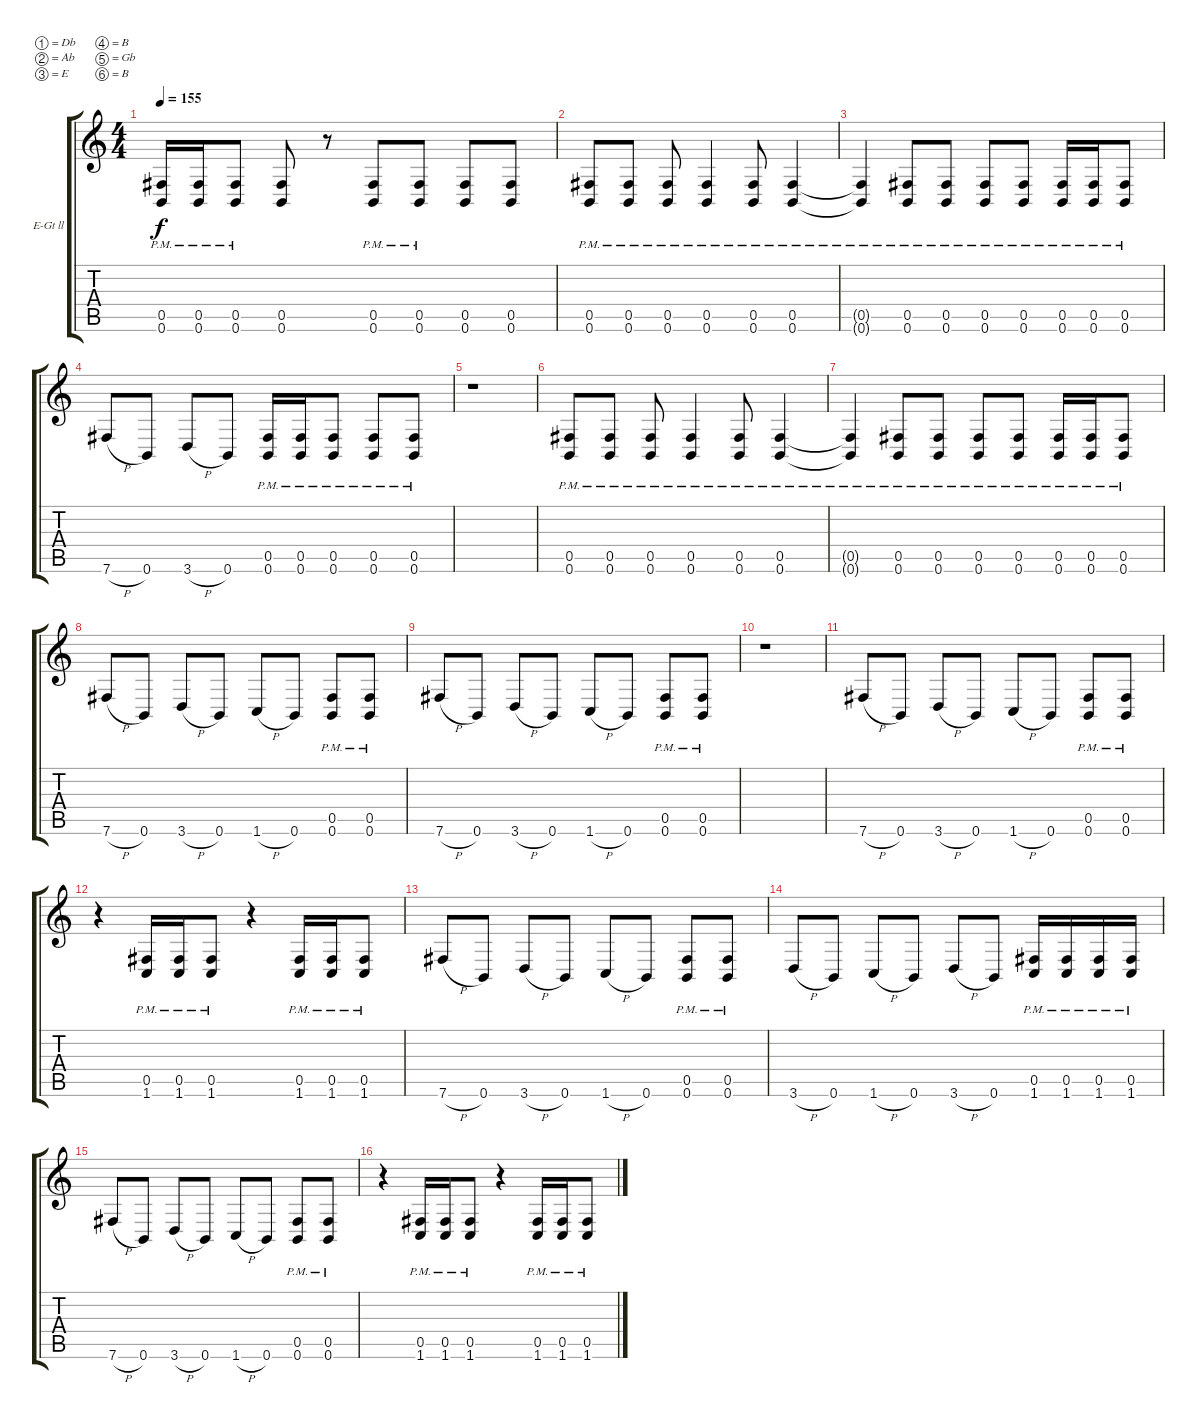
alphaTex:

\defaultSystemsLayout 4
\bracketExtendMode groupsimilarinstruments
\firstSystemTrackNameOrientation horizontal
\otherSystemsTrackNameOrientation horizontal
\track ("Guitar ll" "E-Gt ll") {instrument overdrivenguitar}
\staff {score tabs}
\tuning (Db4 Ab3 E3 B2 Gb2 B1)
\ts (4 4)
\tempo 155
\clef g2
\scale
1.03909
\ks c
(0.6{pm} 0.5{pm}).16{dy f} (0.6{pm} 0.5{pm}).16 (0.6{pm} 0.5{pm}).8 (0.6 0.5).8 r.8 (0.5{pm} 0.6{pm}).8 (0.6{pm} 0.5{pm}).8 (0.6 0.5).8 (0.6 0.5).8 |
\scale
0.960908 (0.6{pm} 0.5{pm}).8 (0.5{pm} 0.6{pm}).8 (0.5{pm} 0.6{pm}).8 (0.5{pm} 0.6{pm}).4 (0.6{pm} 0.5{pm}).8 (0.6{pm} 0.5{pm}).4 |
\scale
1.03909 (0.5{pm t} 0.6{pm t}).4 (0.6{pm} 0.5{pm}).8 (0.5{pm} 0.6{pm}).8 (0.5{pm} 0.6{pm}).8 (0.5{pm} 0.6{pm}).8 (0.6{pm} 0.5{pm}).16 (0.5{pm} 0.6{pm}).16 (0.6{pm} 0.5{pm}).8 |
\scale
0.960908 7.6{h}.8 0.6.8 3.6{h}.8 0.6.8 (0.6{pm} 0.5{pm}).16 (0.6{pm} 0.5{pm}).16 (0.6{pm} 0.5{pm}).8 (0.6{pm} 0.5{pm}).8 (0.6{pm} 0.5{pm}).8 |
\scale
1.03909 r.1 |
\scale
0.960908 (0.6{pm} 0.5{pm}).8 (0.5{pm} 0.6{pm}).8 (0.5{pm} 0.6{pm}).8 (0.5{pm} 0.6{pm}).4 (0.6{pm} 0.5{pm}).8 (0.6{pm} 0.5{pm}).4 |
\scale
1.03909 (0.5{pm t} 0.6{pm t}).4 (0.6{pm} 0.5{pm}).8 (0.5{pm} 0.6{pm}).8 (0.5{pm} 0.6{pm}).8 (0.5{pm} 0.6{pm}).8 (0.6{pm} 0.5{pm}).16 (0.5{pm} 0.6{pm}).16 (0.6{pm} 0.5{pm}).8 |
\scale
0.960908 7.6{h}.8 0.6.8 3.6{h}.8 0.6.8 1.6{h}.8 0.6.8 (0.6{pm} 0.5{pm}).8 (0.6{pm} 0.5{pm}).8 |
\scale
1.03909 7.6{h}.8 0.6.8 3.6{h}.8 0.6.8 1.6{h}.8 0.6.8 (0.6{pm} 0.5{pm}).8 (0.6{pm} 0.5{pm}).8 |
\scale
0.960908 r.1 |
\scale
1.03909 7.6{h}.8 0.6.8 3.6{h}.8 0.6.8 1.6{h}.8 0.6.8 (0.6{pm} 0.5{pm}).8 (0.6{pm} 0.5{pm}).8 |
\scale
0.960908 r.4 (1.6{pm} 0.5{pm}).16 (0.5{pm} 1.6{pm}).16 (0.5{pm} 1.6{pm}).8 r.4 (1.6{pm} 0.5{pm}).16 (0.5{pm} 1.6{pm}).16 (0.5{pm} 1.6{pm}).8 |
\scale
1.03909 7.6{h}.8 0.6.8 3.6{h}.8 0.6.8 1.6{h}.8 0.6.8 (0.6{pm} 0.5{pm}).8 (0.6{pm} 0.5{pm}).8 |
\scale
0.960908 3.6{h}.8 0.6.8 1.6{h}.8 0.6.8 3.6{h}.8 0.6.8 (1.6{pm} 0.5{pm}).16 (1.6{pm} 0.5{pm}).16 (1.6{pm} 0.5{pm}).16 (1.6{pm} 0.5{pm}).16 |
\scale
1.03909 7.6{h}.8 0.6.8 3.6{h}.8 0.6.8 1.6{h}.8 0.6.8 (0.6{pm} 0.5{pm}).8 (0.6{pm} 0.5{pm}).8 |
\scale
0.960908 r.4 (1.6{pm} 0.5{pm}).16 (0.5{pm} 1.6{pm}).16 (0.5{pm} 1.6{pm}).8 r.4 (1.6{pm} 0.5{pm}).16 (0.5{pm} 1.6{pm}).16 (0.5{pm} 1.6{pm}).8
